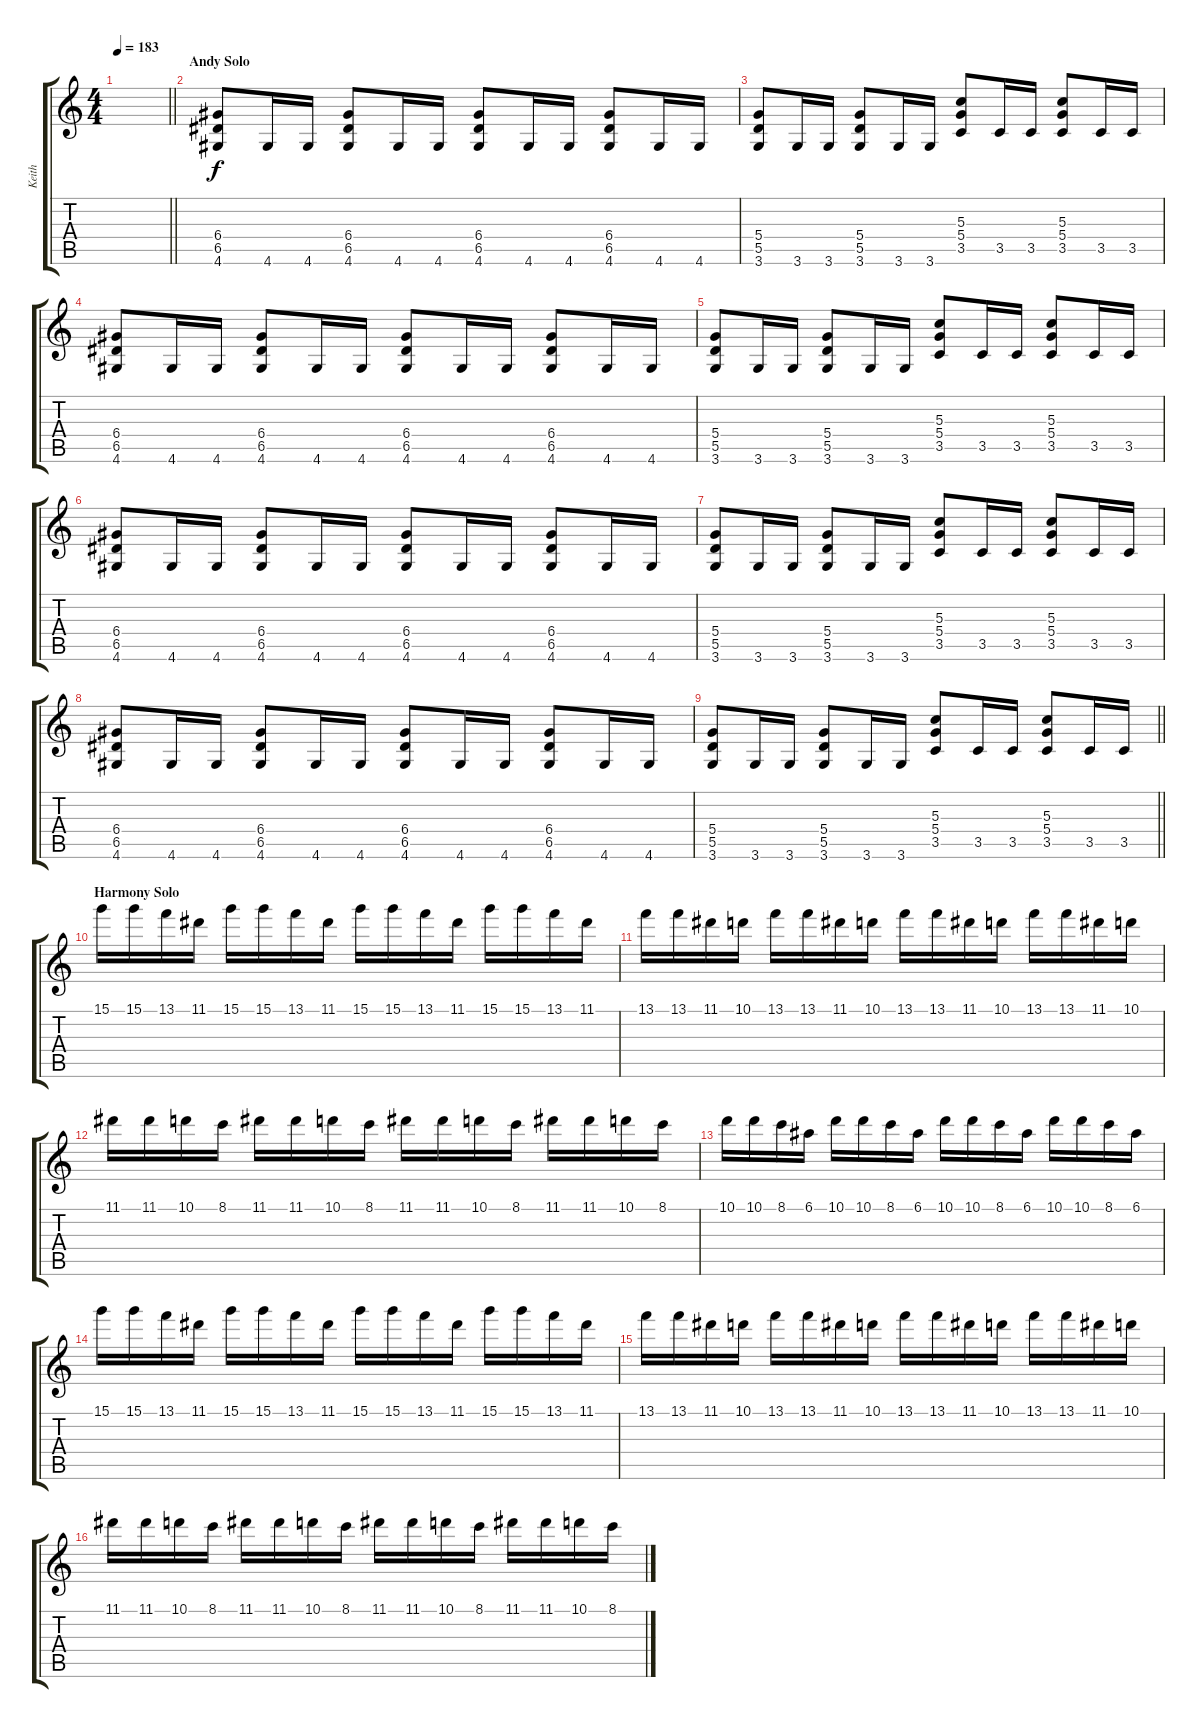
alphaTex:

\track ("Keith" "Keith") {instrument distortionguitar}
\staff {score tabs}
\tuning (E4 B3 G3 D3 A2 E2) {hide}
\ts (4 4)
\tempo 183
\clef g2
\barLineRight lightlight
\ks c
|
\section ("" "Andy Solo")
(6.4 6.5 4.6).8 4.6.16 4.6.16 (6.4 6.5 4.6).8 4.6.16 4.6.16 (6.4 6.5 4.6).8 4.6.16 4.6.16 (6.4 6.5 4.6).8 4.6.16 4.6.16 |
(5.4 5.5 3.6).8 3.6.16 3.6.16 (5.4 5.5 3.6).8 3.6.16 3.6.16 (5.3 5.4 3.5).8 3.5.16 3.5.16 (5.3 5.4 3.5).8 3.5.16 3.5.16 |
(6.4 6.5 4.6).8 4.6.16 4.6.16 (6.4 6.5 4.6).8 4.6.16 4.6.16 (6.4 6.5 4.6).8 4.6.16 4.6.16 (6.4 6.5 4.6).8 4.6.16 4.6.16 |
(5.4 5.5 3.6).8 3.6.16 3.6.16 (5.4 5.5 3.6).8 3.6.16 3.6.16 (5.3 5.4 3.5).8 3.5.16 3.5.16 (5.3 5.4 3.5).8 3.5.16 3.5.16 |
(6.4 6.5 4.6).8 4.6.16 4.6.16 (6.4 6.5 4.6).8 4.6.16 4.6.16 (6.4 6.5 4.6).8 4.6.16 4.6.16 (6.4 6.5 4.6).8 4.6.16 4.6.16 |
(5.4 5.5 3.6).8 3.6.16 3.6.16 (5.4 5.5 3.6).8 3.6.16 3.6.16 (5.3 5.4 3.5).8 3.5.16 3.5.16 (5.3 5.4 3.5).8 3.5.16 3.5.16 |
(6.4 6.5 4.6).8 4.6.16 4.6.16 (6.4 6.5 4.6).8 4.6.16 4.6.16 (6.4 6.5 4.6).8 4.6.16 4.6.16 (6.4 6.5 4.6).8 4.6.16 4.6.16 |
\barLineRight lightlight
(5.4 5.5 3.6).8 3.6.16 3.6.16 (5.4 5.5 3.6).8 3.6.16 3.6.16 (5.3 5.4 3.5).8 3.5.16 3.5.16 (5.3 5.4 3.5).8 3.5.16 3.5.16 |
\section ("" "Harmony Solo")
15.1.16 15.1.16 13.1.16 11.1.16 15.1.16 15.1.16 13.1.16 11.1.16 15.1.16 15.1.16 13.1.16 11.1.16 15.1.16 15.1.16 13.1.16 11.1.16 |
13.1.16 13.1.16 11.1.16 10.1.16 13.1.16 13.1.16 11.1.16 10.1.16 13.1.16 13.1.16 11.1.16 10.1.16 13.1.16 13.1.16 11.1.16 10.1.16 |
11.1.16 11.1.16 10.1.16 8.1.16 11.1.16 11.1.16 10.1.16 8.1.16 11.1.16 11.1.16 10.1.16 8.1.16 11.1.16 11.1.16 10.1.16 8.1.16 |
10.1.16 10.1.16 8.1.16 6.1.16 10.1.16 10.1.16 8.1.16 6.1.16 10.1.16 10.1.16 8.1.16 6.1.16 10.1.16 10.1.16 8.1.16 6.1.16 |
15.1.16 15.1.16 13.1.16 11.1.16 15.1.16 15.1.16 13.1.16 11.1.16 15.1.16 15.1.16 13.1.16 11.1.16 15.1.16 15.1.16 13.1.16 11.1.16 |
13.1.16 13.1.16 11.1.16 10.1.16 13.1.16 13.1.16 11.1.16 10.1.16 13.1.16 13.1.16 11.1.16 10.1.16 13.1.16 13.1.16 11.1.16 10.1.16 |
11.1.16 11.1.16 10.1.16 8.1.16 11.1.16 11.1.16 10.1.16 8.1.16 11.1.16 11.1.16 10.1.16 8.1.16 11.1.16 11.1.16 10.1.16 8.1.16
